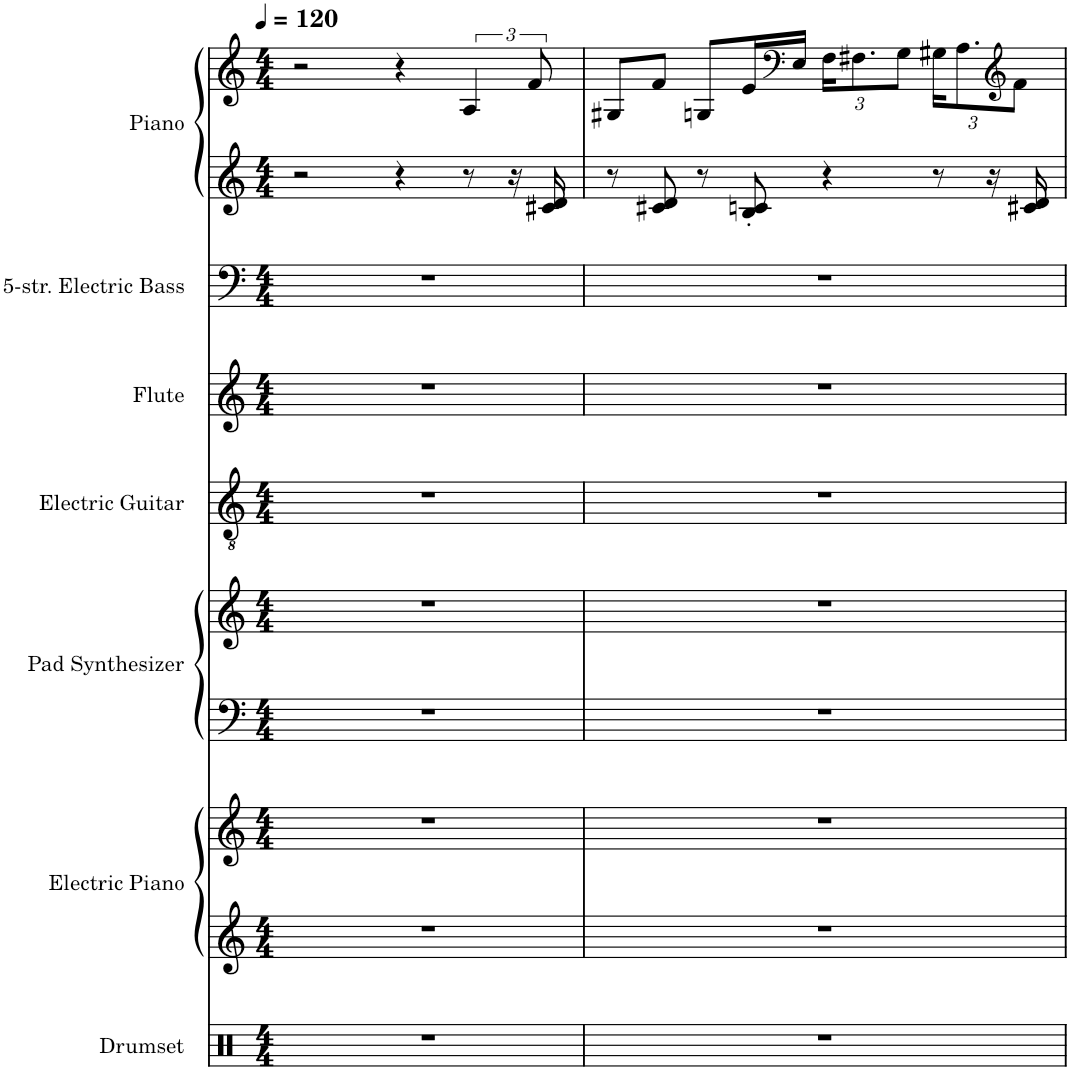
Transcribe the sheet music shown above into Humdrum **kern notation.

**kern	**kern	**kern	**kern	**kern	**kern	**kern	**kern	**kern	**kern
*part7	*part6	*part6	*part5	*part5	*part4	*part3	*part2	*part1	*part1
*staff10	*staff9	*staff8	*staff7	*staff6	*staff5	*staff4	*staff3	*staff2	*staff1
*I"Drumset	*I"Electric Piano	*	*I"Pad Synthesizer	*	*I"Electric Guitar	*I"Flute	*I"5-str. Electric Bass	*I"Piano	*
*I'D. Set	*I'El. Pno.	*	*I'Synth.	*	*I'El. Guit.	*I'Fl.	*I'El. B.	*I'Pno.	*
*clefX	*clefG2	*clefG2	*clefF4	*clefG2	*clefGv2	*clefG2	*clefF4	*clefG2	*clefG2
*	*	*	*	*	*	*	*Trd7c12	*	*
*k[]	*k[]	*k[]	*k[]	*k[]	*k[]	*k[]	*k[]	*k[]	*k[]
*M4/4	*M4/4	*M4/4	*M4/4	*M4/4	*M4/4	*M4/4	*M4/4	*M4/4	*M4/4
*MM120	*MM120	*MM120	*MM120	*MM120	*MM120	*MM120	*MM120	*MM120	*MM120
=1	=1	=1	=1	=1	=1	=1	=1	=1	=1
1r	1r	1r	1r	1r	1r	1r	1r	2r	2r
.	.	.	.	.	.	.	.	4r	4r
.	.	.	.	.	.	.	.	8r	6A/
.	.	.	.	.	.	.	.	16r	.
.	.	.	.	.	.	.	.	.	12f/
.	.	.	.	.	.	.	.	16c#X/ 16d/	.
=2	=2	=2	=2	=2	=2	=2	=2	=2	=2
1r	1r	1r	1r	1r	1r	1r	1r	8r	8G#X/L
.	.	.	.	.	.	.	.	8c#X/ 8d/	8f/J
.	.	.	.	.	.	.	.	8r	8Gn/L
.	.	.	.	.	.	.	.	8B/' 8cn/'	16e/L
*	*	*	*	*	*	*	*	*	*clefF4
.	.	.	.	.	.	.	.	.	16E/JJ
*	*	*	*	*	*	*	*	*	*Xbrackettup
.	.	.	.	.	.	.	.	4r	24F\KL
.	.	.	.	.	.	.	.	.	12.F#X\
.	.	.	.	.	.	.	.	.	12G\J
.	.	.	.	.	.	.	.	8r	24G#X\KL
.	.	.	.	.	.	.	.	.	12.A\
.	.	.	.	.	.	.	.	16r	.
*	*	*	*	*	*	*	*	*	*clefG2
.	.	.	.	.	.	.	.	.	12f\J
.	.	.	.	.	.	.	.	16c#X/ 16d/	.
=	=	=	=	=	=	=	=	=	=
*-	*-	*-	*-	*-	*-	*-	*-	*-	*-
